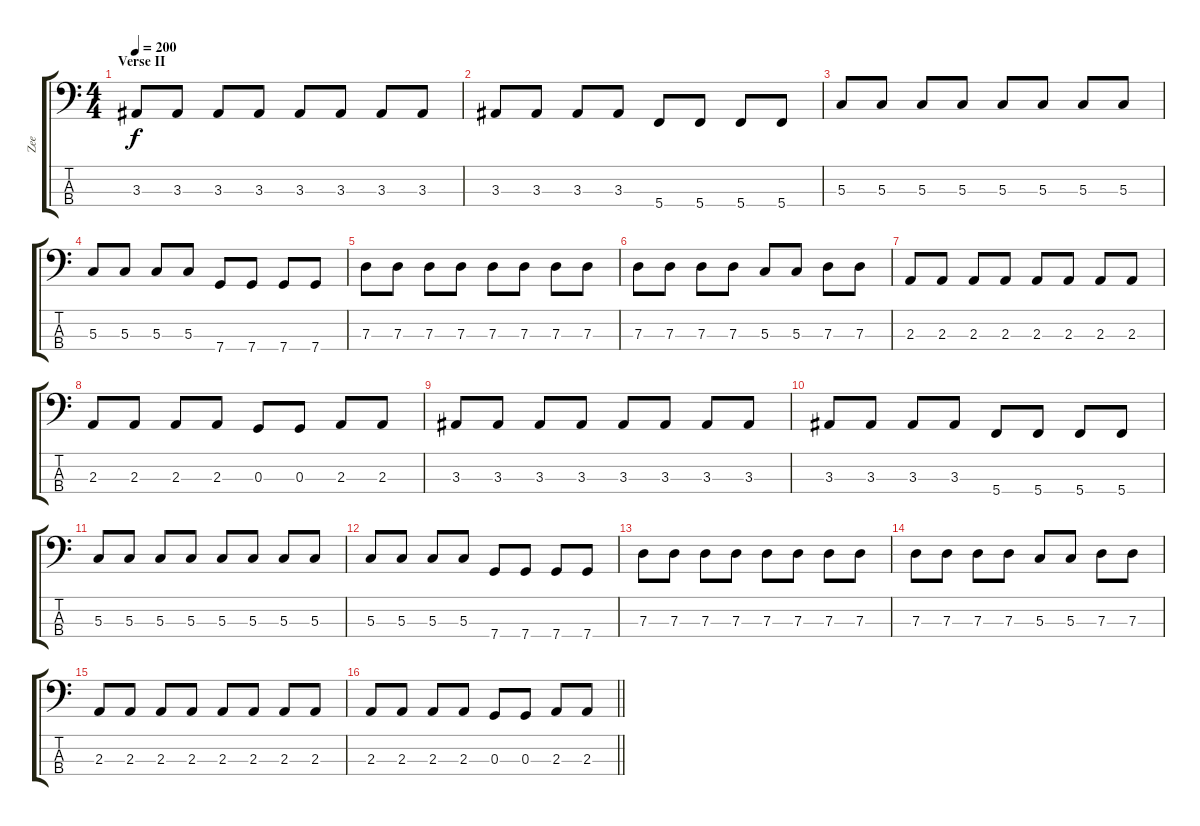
\track ("Zee" "Zee") {instrument electricbassfinger}
\staff {score tabs}
\tuning (F2 C2 G1 C1) {hide}
\ts (4 4)
\section ("" "Verse II")
\tempo 200
\clef f4
\ks c
3.3.8{dy f} 3.3.8 3.3.8 3.3.8 3.3.8 3.3.8 3.3.8 3.3.8 |
3.3.8 3.3.8 3.3.8 3.3.8 5.4.8 5.4.8 5.4.8 5.4.8 |
5.3.8 5.3.8 5.3.8 5.3.8 5.3.8 5.3.8 5.3.8 5.3.8 |
5.3.8 5.3.8 5.3.8 5.3.8 7.4.8 7.4.8 7.4.8 7.4.8 |
7.3.8 7.3.8 7.3.8 7.3.8 7.3.8 7.3.8 7.3.8 7.3.8 |
7.3.8 7.3.8 7.3.8 7.3.8 5.3.8 5.3.8 7.3.8 7.3.8 |
2.3.8 2.3.8 2.3.8 2.3.8 2.3.8 2.3.8 2.3.8 2.3.8 |
2.3.8 2.3.8 2.3.8 2.3.8 0.3.8 0.3.8 2.3.8 2.3.8 |
3.3.8 3.3.8 3.3.8 3.3.8 3.3.8 3.3.8 3.3.8 3.3.8 |
3.3.8 3.3.8 3.3.8 3.3.8 5.4.8 5.4.8 5.4.8 5.4.8 |
5.3.8 5.3.8 5.3.8 5.3.8 5.3.8 5.3.8 5.3.8 5.3.8 |
5.3.8 5.3.8 5.3.8 5.3.8 7.4.8 7.4.8 7.4.8 7.4.8 |
7.3.8 7.3.8 7.3.8 7.3.8 7.3.8 7.3.8 7.3.8 7.3.8 |
7.3.8 7.3.8 7.3.8 7.3.8 5.3.8 5.3.8 7.3.8 7.3.8 |
2.3.8 2.3.8 2.3.8 2.3.8 2.3.8 2.3.8 2.3.8 2.3.8 |
\barLineRight lightlight
2.3.8 2.3.8 2.3.8 2.3.8 0.3.8 0.3.8 2.3.8 2.3.8
